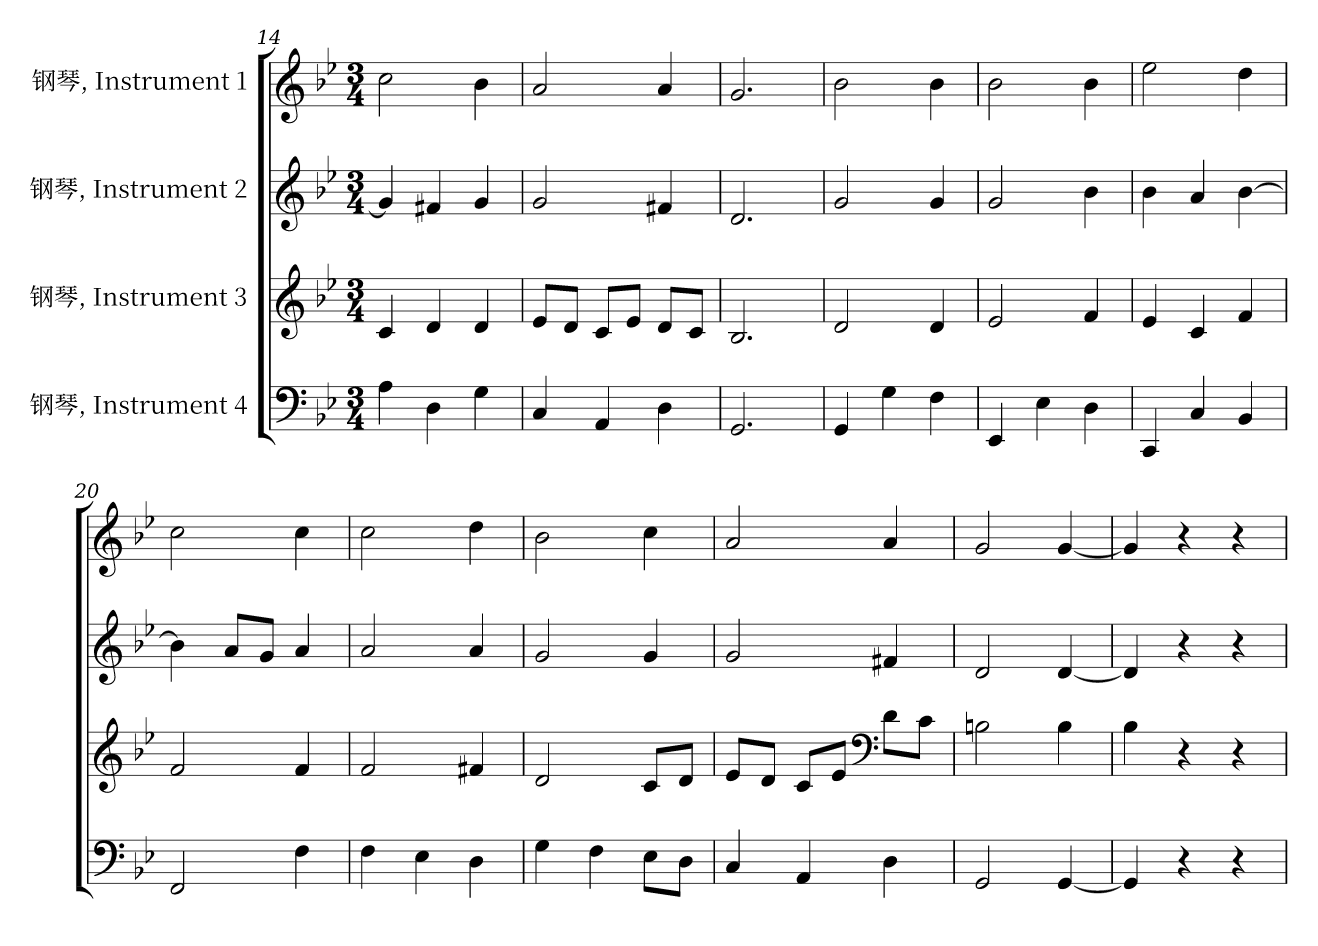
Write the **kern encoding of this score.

**kern	**kern	**kern	**kern
*part4	*part3	*part2	*part1
*staff4	*staff3	*staff2	*staff1
*I"钢琴, Instrument 4	*I"钢琴, Instrument 3	*I"钢琴, Instrument 2	*I"钢琴, Instrument 1
!!LO:LB:g=z
*clefF4	*clefG2	*clefG2	*clefG2
*k[b-e-]	*k[b-e-]	*k[b-e-]	*k[b-e-]
*M3/4	*M3/4	*M3/4	*M3/4
=14	=14	=14	=14
4A\	4c/	4g/]	2cc\
4D\	4d/	4f#X/	.
4G\	4d/	4g/	4b-\
=15	=15	=15	=15
4C/	8e-/L	2g/	2a/
.	8d/J	.	.
4AA/	8c/L	.	.
.	8e-/J	.	.
4D\	8d/L	4f#X/	4a/
.	8c/J	.	.
=16	=16	=16	=16
2.GG/	2.B-/	2.d/	2.g/
=17	=17	=17	=17
4GG/	2d/	2g/	2b-\
4G\	.	.	.
4F\	4d/	4g/	4b-\
=18	=18	=18	=18
4EE-/	2e-/	2g/	2b-\
4E-\	.	.	.
4D\	4f/	4b-\	4b-\
=19	=19	=19	=19
4CC/	4e-/	4b-\	2ee-\
4C/	4c/	4a/	.
4BB-/	4f/	[4b-\	4dd\
=20	=20	=20	=20
2FF/	2f/	4b-\]	2cc\
.	.	8a/L	.
.	.	8g/J	.
4F\	4f/	4a/	4cc\
=21	=21	=21	=21
4F\	2f/	2a/	2cc\
4E-\	.	.	.
4D\	4f#X/	4a/	4dd\
=22	=22	=22	=22
4G\	2d/	2g/	2b-\
4F\	.	.	.
8E-\L	8c/L	4g/	4cc\
8D\J	8d/J	.	.
!!LO:PB:g=z
=23	=23	=23	=23
4C/	8e-/L	2g/	2a/
.	8d/J	.	.
4AA/	8c/L	.	.
.	8e-/J	.	.
*	*clefF4	*	*
4D\	8d\L	4f#X/	4a/
.	8c\J	.	.
=24	=24	=24	=24
2GG/	2Bn\	2d/	2g/
[4GG/	4B\	[4d/	[4g/
=25	=25	=25	=25
4GG/]	4B-\	4d/]	4g/]
4r	4r	4r	4r
4r	4r	4r	4r
=	=	=	=
*-	*-	*-	*-
